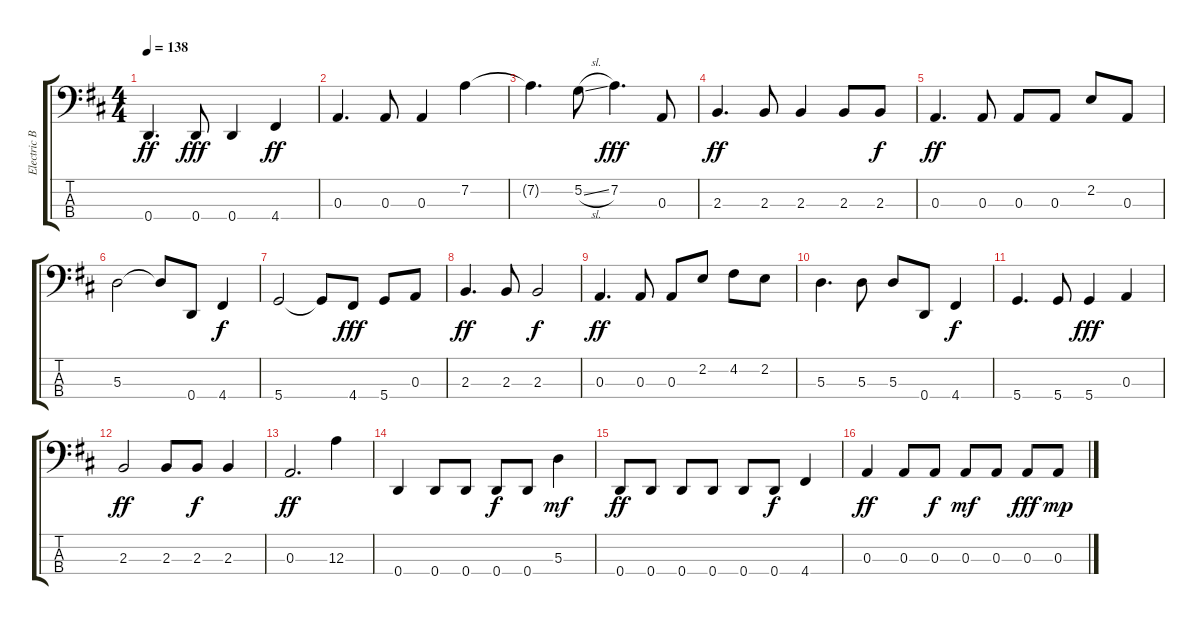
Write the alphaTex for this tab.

\track ("Electric Bass" "Electric B") {instrument electricbassfinger}
\staff {score tabs}
\tuning (G2 D2 A1 D1) {hide}
\ts (4 4)
\tempo 138
\clef f4
\ks d
0.4.4{d dy ff} 0.4.8{dy fff} 0.4.4 4.4.4{dy ff} |
0.3.4{d} 0.3.8 0.3.4 7.2.4 |
7.2{t}.4{d} 5.2{sl}.8 7.2.4{d dy fff} 0.3.8 |
2.3.4{d dy ff} 2.3.8 2.3.4 2.3.8 2.3.8{dy f} |
0.3.4{d dy ff} 0.3.8 0.3.8 0.3.8 2.2.8 0.3.8 |
5.3.2 5.3{t}.8 0.4.8 4.4.4{dy f} |
5.4.2 5.4{t}.8 4.4.8{dy fff} 5.4.8 0.3.8 |
2.3.4{d dy ff} 2.3.8 2.3.2{dy f} |
0.3.4{d dy ff} 0.3.8 0.3.8 2.2.8 4.2.8 2.2.8 |
5.3.4{d} 5.3.8 5.3.8 0.4.8 4.4.4{dy f} |
5.4.4{d} 5.4.8 5.4.4{dy fff} 0.3.4 |
2.3.2{dy ff} 2.3.8 2.3.8{dy f} 2.3.4 |
0.3.2{d dy ff} 12.3.4 |
0.4.4 0.4.8 0.4.8 0.4.8{dy f} 0.4.8 5.3.4{dy mf} |
0.4.8{dy ff} 0.4.8 0.4.8 0.4.8 0.4.8 0.4.8{dy f} 4.4.4 |
0.3.4{dy ff} 0.3.8 0.3.8{dy f} 0.3.8{dy mf} 0.3.8 0.3.8{dy fff} 0.3.8{dy mp}
